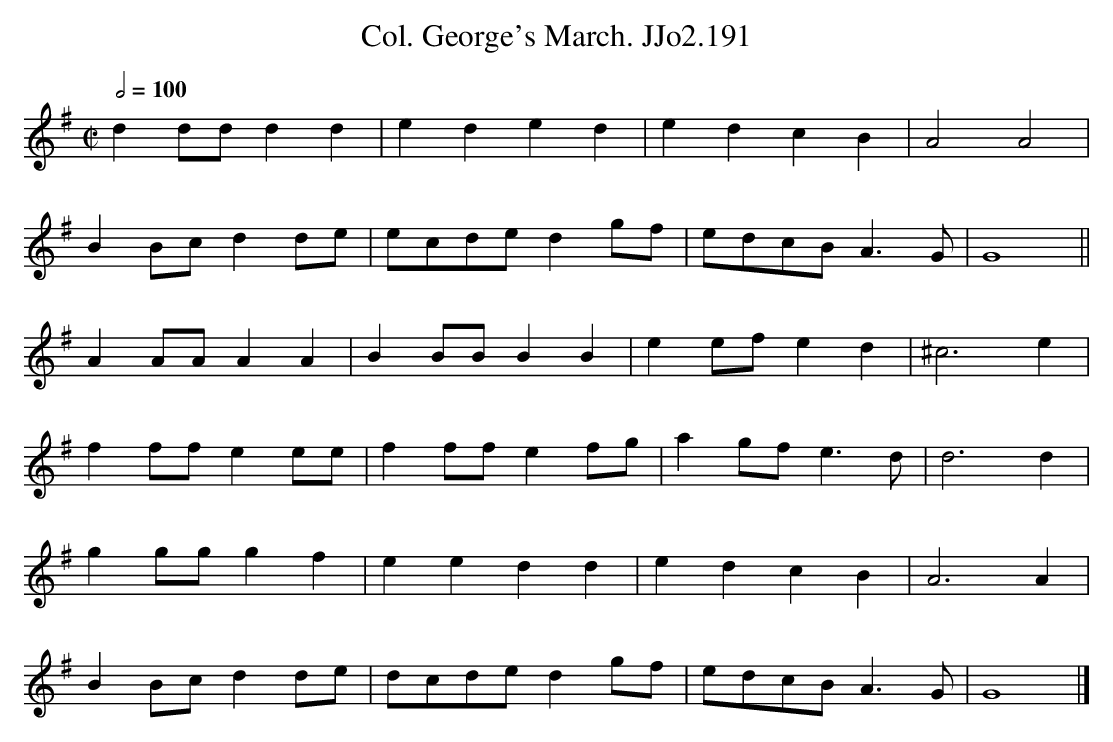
X:1
T:Col. George's March. JJo2.191
M:C|
L:1/8
Q:1/2=100
K:G
d2ddd2d2|e2d2e2d2|e2d2c2B2|A4A4|
B2Bcd2de|ecded2gf#|edcBA3G|G8||
A2AAA2A2|B2BBB2B2|e2efe2d2|^c6e2|
f2ffe2ee|f2ffe2fg|a2gfe3d|d6d2|
g2ggg2f2|e2e2d2d2|e2d2c2B2|A6A2|
B2Bcd2de|dcded2gf|edcBA3G|G8|]
